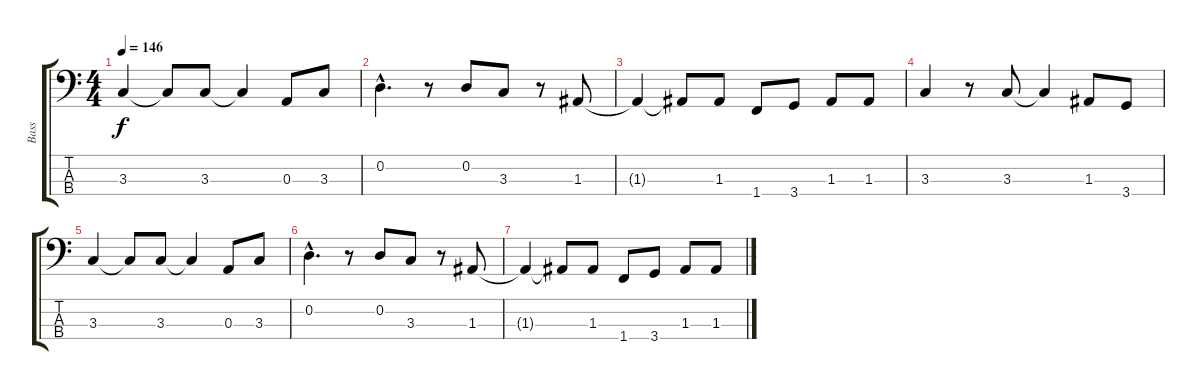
\track ("Bass" "Bass") {instrument electricbassfinger}
\staff {score tabs}
\tuning (G2 D2 A1 E1) {hide}
\ts (4 4)
\tempo 146
\clef f4
\ks c
3.3.4{dy f} 3.3{t}.8 3.3.8 3.3{t}.4 0.3.8 3.3.8 |
0.2{hac}.4{d} r.8 0.2.8 3.3.8 r.8 1.3.8 |
1.3{t}.4 1.3{t}.8 1.3.8 1.4.8 3.4.8 1.3.8 1.3.8 |
3.3.4 r.8 3.3.8 3.3{t}.4 1.3.8 3.4.8 |
3.3.4 3.3{t}.8 3.3.8 3.3{t}.4 0.3.8 3.3.8 |
0.2{hac}.4{d} r.8 0.2.8 3.3.8 r.8 1.3.8 |
1.3{t}.4 1.3{t}.8 1.3.8 1.4.8 3.4.8 1.3.8 1.3.8
